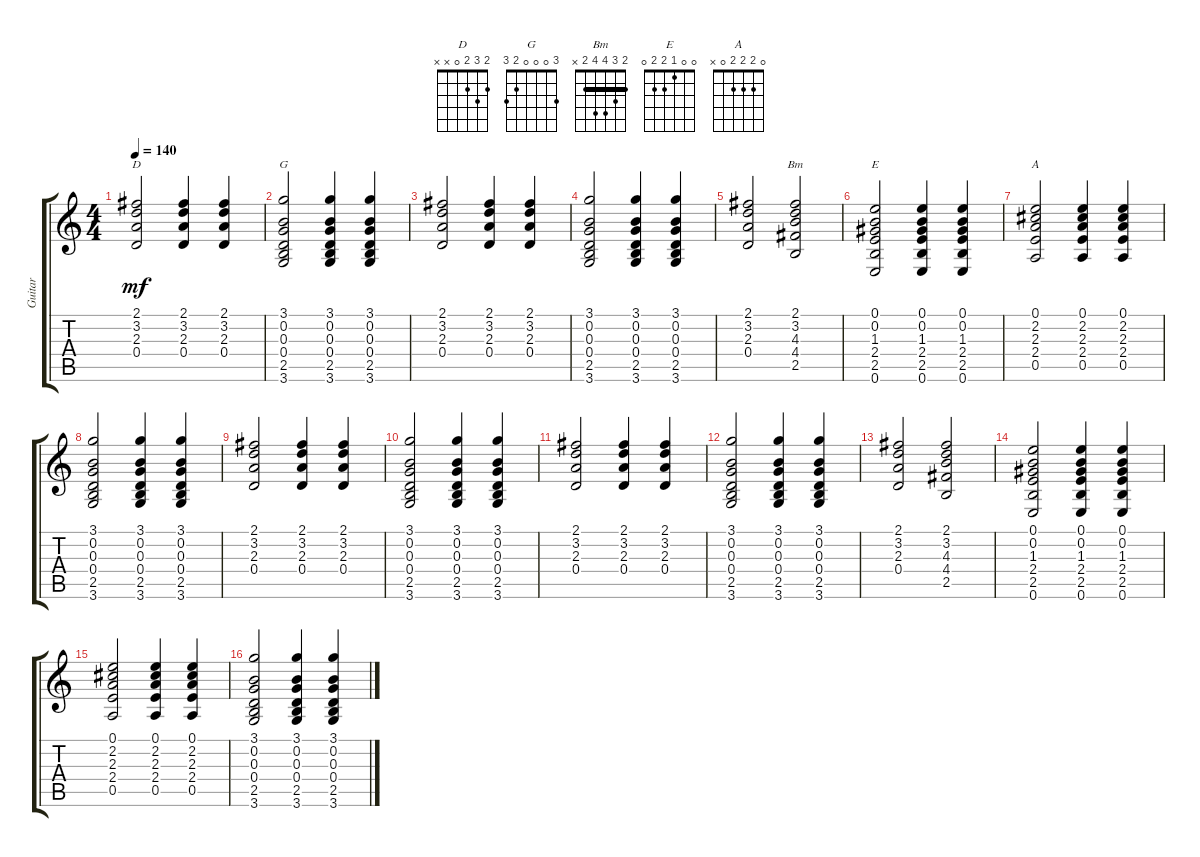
\track ("Guitar" "Guitar") {instrument acousticguitarnylon}
\staff {score tabs}
\tuning (E4 B3 G3 D3 A2 E2) {hide}
\chord ("D" 2 3 2 0 x x)
\chord ("G" 3 0 0 0 2 3)
\chord ("Bm" 2 3 4 4 2 x) {barre 2}
\chord ("E" 0 0 1 2 2 0)
\chord ("A" 0 2 2 2 0 x)
\ts (4 4)
\tempo 140
\clef g2
\ks c
(2.1 3.2 2.3 0.4).2{ch "D" dy mf} (2.1 3.2 2.3 0.4).4 (2.1 3.2 2.3 0.4).4 |
(3.1 0.2 0.3 0.4 2.5 3.6).2{ch "G"} (3.1 0.2 0.3 0.4 2.5 3.6).4 (3.1 0.2 0.3 0.4 2.5 3.6).4 |
(2.1 3.2 2.3 0.4).2 (2.1 3.2 2.3 0.4).4 (2.1 3.2 2.3 0.4).4 |
(3.1 0.2 0.3 0.4 2.5 3.6).2 (3.1 0.2 0.3 0.4 2.5 3.6).4 (3.1 0.2 0.3 0.4 2.5 3.6).4 |
(2.1 3.2 2.3 0.4).2 (2.1 3.2 4.3 4.4 2.5).2{ch "Bm"} |
(0.1 0.2 1.3 2.4 2.5 0.6).2{ch "E"} (0.1 0.2 1.3 2.4 2.5 0.6).4 (0.1 0.2 1.3 2.4 2.5 0.6).4 |
(0.1 2.2 2.3 2.4 0.5).2{ch "A"} (0.1 2.2 2.3 2.4 0.5).4 (0.1 2.2 2.3 2.4 0.5).4 |
(3.1 0.2 0.3 0.4 2.5 3.6).2 (3.1 0.2 0.3 0.4 2.5 3.6).4 (3.1 0.2 0.3 0.4 2.5 3.6).4 |
(2.1 3.2 2.3 0.4).2 (2.1 3.2 2.3 0.4).4 (2.1 3.2 2.3 0.4).4 |
(3.1 0.2 0.3 0.4 2.5 3.6).2 (3.1 0.2 0.3 0.4 2.5 3.6).4 (3.1 0.2 0.3 0.4 2.5 3.6).4 |
(2.1 3.2 2.3 0.4).2 (2.1 3.2 2.3 0.4).4 (2.1 3.2 2.3 0.4).4 |
(3.1 0.2 0.3 0.4 2.5 3.6).2 (3.1 0.2 0.3 0.4 2.5 3.6).4 (3.1 0.2 0.3 0.4 2.5 3.6).4 |
(2.1 3.2 2.3 0.4).2 (2.1 3.2 4.3 4.4 2.5).2{txt ""} |
(0.1 0.2 1.3 2.4 2.5 0.6).2 (0.1 0.2 1.3 2.4 2.5 0.6).4 (0.1 0.2 1.3 2.4 2.5 0.6).4 |
(0.1 2.2 2.3 2.4 0.5).2 (0.1 2.2 2.3 2.4 0.5).4 (0.1 2.2 2.3 2.4 0.5).4 |
(3.1 0.2 0.3 0.4 2.5 3.6).2 (3.1 0.2 0.3 0.4 2.5 3.6).4 (3.1 0.2 0.3 0.4 2.5 3.6).4
